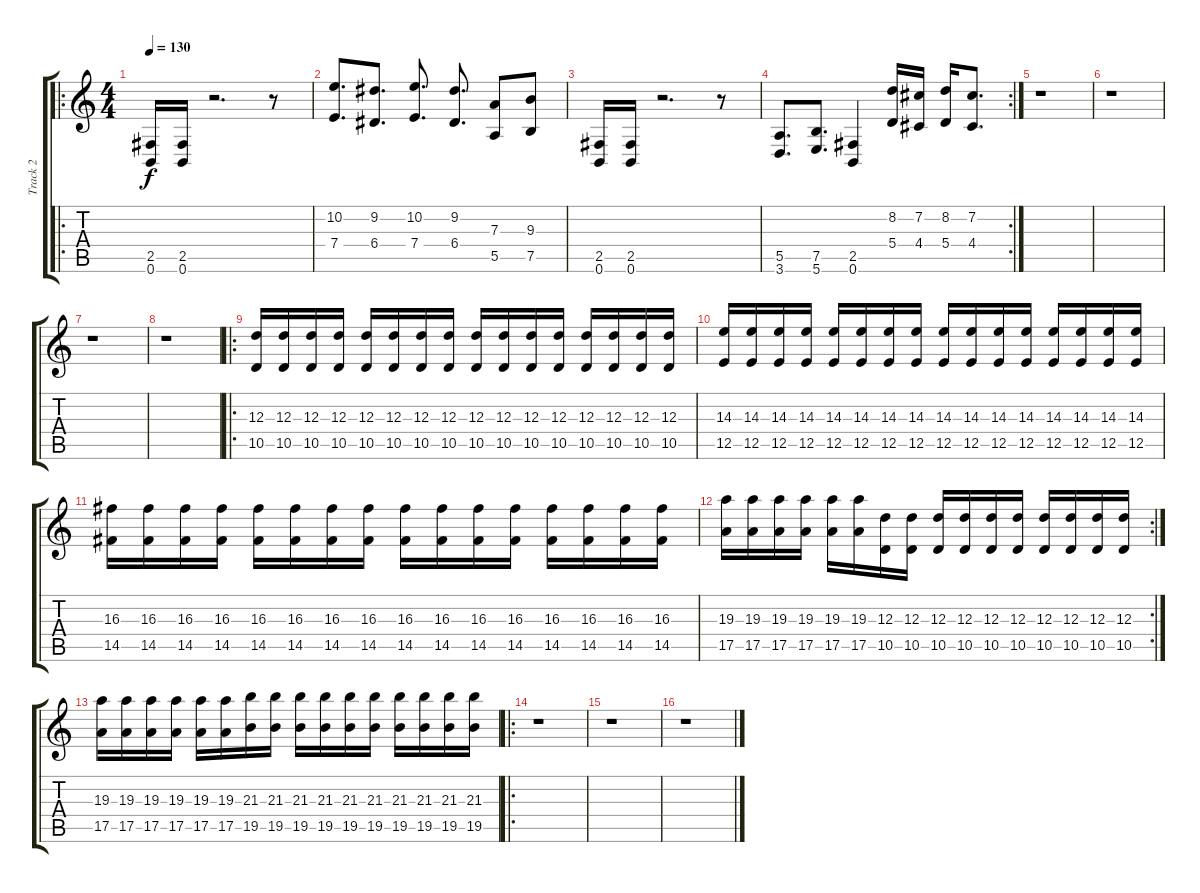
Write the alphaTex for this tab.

\track ("Track 2" "Track 2") {instrument distortionguitar}
\staff {score tabs}
\tuning (B3 Gb3 D3 A2 E2 B1) {hide}
\ro
\ts (4 4)
\tempo 130
\clef g2
\ks c
(2.5 0.6).16{dy f} (2.5 0.6).16 r.2{d} r.8 |
(10.2 7.4).8{d} (9.2 6.4).8{d} (10.2 7.4).8{d} (9.2 6.4).8{d} (7.3 5.5).8 (9.3 7.5).8 |
(2.5 0.6).16 (2.5 0.6).16 r.2{d} r.8 |
\rc 2
(5.5 3.6).8{d} (7.5 5.6).8{d} (2.5 0.6).4 (8.2 5.4).16 (7.2 4.4).16 (8.2 5.4).16 (7.2 4.4).8{d} |
r.1 |
r.1 |
r.1 |
r.1 |
\ro
(12.3 10.5).16 (12.3 10.5).16 (12.3 10.5).16 (12.3 10.5).16 (12.3 10.5).16 (12.3 10.5).16 (12.3 10.5).16 (12.3 10.5).16 (12.3 10.5).16 (12.3 10.5).16 (12.3 10.5).16 (12.3 10.5).16 (12.3 10.5).16 (12.3 10.5).16 (12.3 10.5).16 (12.3 10.5).16 |
(14.3 12.5).16 (14.3 12.5).16 (14.3 12.5).16 (14.3 12.5).16 (14.3 12.5).16 (14.3 12.5).16 (14.3 12.5).16 (14.3 12.5).16 (14.3 12.5).16 (14.3 12.5).16 (14.3 12.5).16 (14.3 12.5).16 (14.3 12.5).16 (14.3 12.5).16 (14.3 12.5).16 (14.3 12.5).16 |
(16.3 14.5).16 (16.3 14.5).16 (16.3 14.5).16 (16.3 14.5).16 (16.3 14.5).16 (16.3 14.5).16 (16.3 14.5).16 (16.3 14.5).16 (16.3 14.5).16 (16.3 14.5).16 (16.3 14.5).16 (16.3 14.5).16 (16.3 14.5).16 (16.3 14.5).16 (16.3 14.5).16 (16.3 14.5).16 |
\rc 2
(19.3 17.5).16 (19.3 17.5).16 (19.3 17.5).16 (19.3 17.5).16 (19.3 17.5).16 (19.3 17.5).16 (12.3 10.5).16 (12.3 10.5).16 (12.3 10.5).16 (12.3 10.5).16 (12.3 10.5).16 (12.3 10.5).16 (12.3 10.5).16 (12.3 10.5).16 (12.3 10.5).16 (12.3 10.5).16 |
(19.3 17.5).16 (19.3 17.5).16 (19.3 17.5).16 (19.3 17.5).16 (19.3 17.5).16 (19.3 17.5).16 (21.3 19.5).16 (21.3 19.5).16 (21.3 19.5).16 (21.3 19.5).16 (21.3 19.5).16 (21.3 19.5).16 (21.3 19.5).16 (21.3 19.5).16 (21.3 19.5).16 (21.3 19.5).16 |
\ro
r.1 |
r.1 |
r.1
